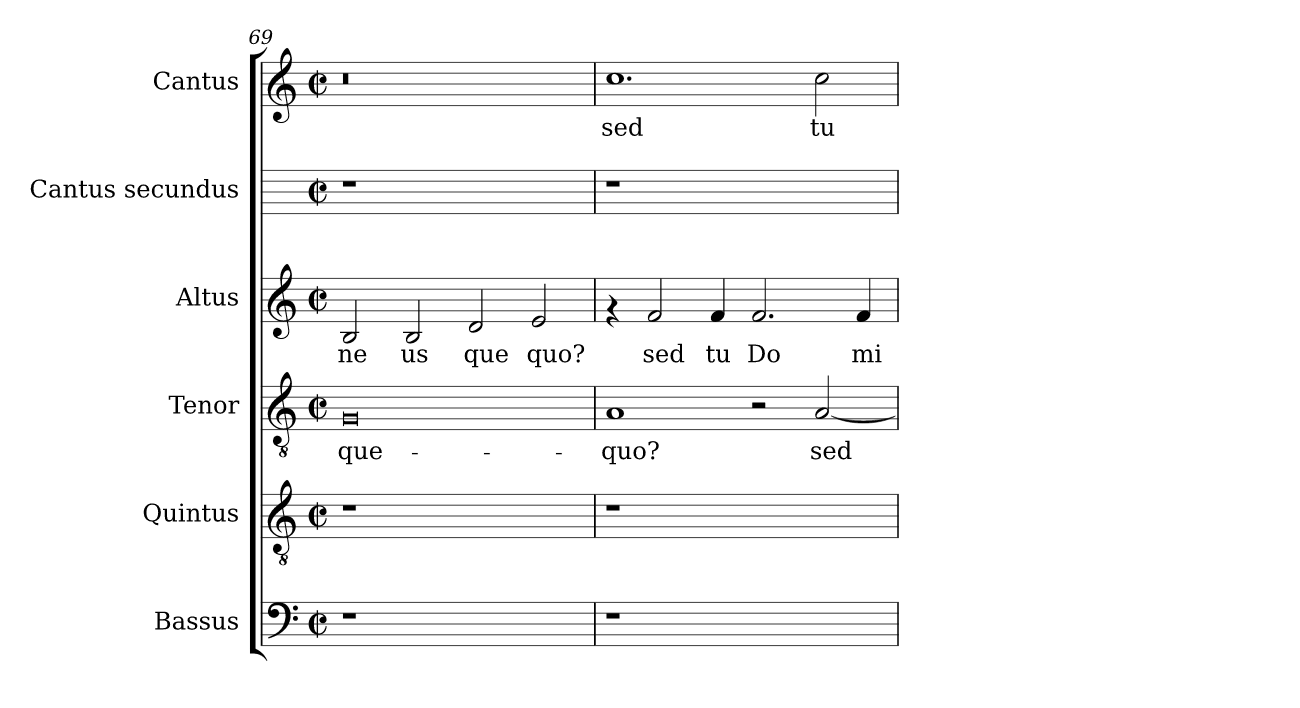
**kern	**kern	**kern	**text	**kern	**text	**kern	**kern	**text
*part6	*part5	*part4	*part4	*part3	*part3	*part2	*part1	*part1
*staff6	*staff5	*staff4	*staff4	*staff3	*staff3	*staff2	*staff1	*staff1
*I"Bassus	*I"Quintus	*I"Tenor	*	*I"Altus	*	*I"Cantus  secundus	*I"Cantus	*
*I'B	*I'Q	*I'T	*	*I'A	*	*	*I'C	*
*clefF4	*clefGv2	*clefGv2	*	*clefG2	*	*	*clefG2	*
*k[]	*k[]	*k[]	*	*k[]	*	*k[]	*k[]	*
*C:	*C:	*C:	*	*C:	*	*C:	*C:	*
*M2/2	*M2/2	*M2/2	*	*M2/2	*	*M2/2	*M2/2	*
*met(c|)	*met(c|)	*met(c|)	*	*met(c|)	*	*met(c|)	*met(c|)	*
=69	=69	=69	=69	=69	=69	=69	=69	=69
!	!	!	!LO:LY:b:cj	!	!LO:LY:b:cj	!	!	!
1r	1r	0G	-que-	2B/	ne	1r	0r	.
!	!	!	!	!	!LO:LY:b:cj	!	!	!
.	.	.	.	2B/	us	.	.	.
!	!	!	!	!	!LO:LY:b:cj	!	!	!
1ryy	1ryy	.	.	2d/	que	1ryy	.	.
!	!	!	!	!	!LO:LY:b:cj	!	!	!
.	.	.	.	2e/	quo?	.	.	.
=70	=70	=70	=70	=70	=70	=70	=70	=70
!	!	!	!LO:LY:b:cj	!	!	!	!	!LO:LY:b:cj
1r	1r	1A	-quo?	4rf	.	1r	1.cc	sed
!	!	!	!	!	!LO:LY:b:cj	!	!	!
.	.	.	.	2f/	sed	.	.	.
!	!	!	!	!	!LO:LY:b:cj	!	!	!
.	.	.	.	4f/	tu	.	.	.
!	!	!	!	!	!LO:LY:b:cj	!	!	!
1ryy	1ryy	2r	.	2.f/	Do	1ryy	.	.
!	!	!	!LO:LY:b:cj	!	!	!	!	!LO:LY:b:cj
.	.	[<2A/	sed	.	.	.	2cc\	tu
!	!	!	!	!	!LO:LY:b:cj	!	!	!
.	.	.	.	4f/	mi	.	.	.
=	=	=	=	=	=	=	=	=
*-	*-	*-	*-	*-	*-	*-	*-	*-
